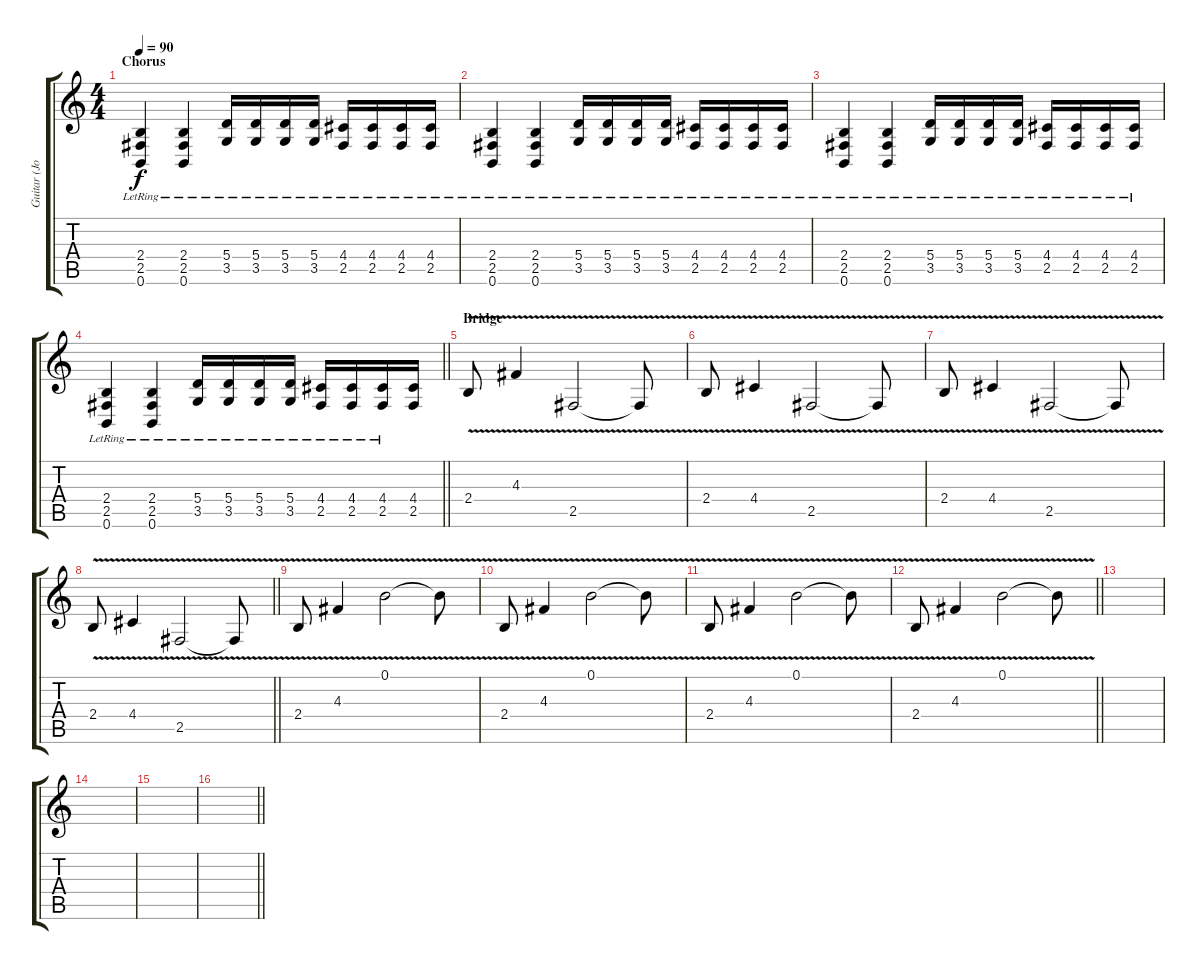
\track ("Guitar (Johnny Santos)" "Guitar (Jo") {instrument overdrivenguitar}
\staff {score tabs}
\tuning (B3 Gb3 D3 A2 E2 B1) {hide}
\ts (4 4)
\section ("" "Chorus")
\tempo 90
\clef g2
\ks c
(2.4{lr} 2.5{lr} 0.6{lr}).4{dy f} (2.4{lr} 2.5{lr} 0.6).4 (5.4 3.5{lr}).16 (5.4 3.5{lr}).16 (5.4 3.5{lr}).16 (5.4 3.5{lr}).16 (4.4{lr} 2.5{lr}).16 (4.4{lr} 2.5{lr}).16 (4.4{lr} 2.5{lr}).16 (4.4{lr} 2.5{lr}).16 |
(2.4{lr} 2.5{lr} 0.6{lr}).4 (2.4{lr} 2.5{lr} 0.6{lr}).4 (5.4 3.5{lr}).16 (5.4 3.5{lr}).16 (5.4 3.5{lr}).16 (5.4 3.5{lr}).16 (4.4{lr} 2.5{lr}).16 (4.4{lr} 2.5{lr}).16 (4.4{lr} 2.5{lr}).16 (4.4{lr} 2.5{lr}).16 |
(2.4{lr} 2.5{lr} 0.6{lr}).4 (2.4{lr} 2.5{lr} 0.6{lr}).4 (5.4 3.5{lr}).16 (5.4 3.5{lr}).16 (5.4 3.5{lr}).16 (5.4 3.5{lr}).16 (4.4{lr} 2.5{lr}).16 (4.4{lr} 2.5{lr}).16 (4.4{lr} 2.5{lr}).16 (4.4{lr} 2.5{lr}).16 |
\barLineRight lightlight
(2.4{lr} 2.5{lr} 0.6{lr}).4 (2.4{lr} 2.5{lr} 0.6{lr}).4 (5.4 3.5{lr}).16 (5.4 3.5{lr}).16 (5.4 3.5{lr}).16 (5.4 3.5{lr}).16 (4.4{lr} 2.5{lr}).16 (4.4{lr} 2.5{lr}).16 (4.4{lr} 2.5{lr}).16 (4.4 2.5).16 |
\section ("" "Bridge")
2.4{v}.8 4.3{v}.4 2.5{v}.2 2.5{t}.8 |
2.4{v}.8 4.4{v}.4 2.5{v}.2 2.5{t}.8 |
2.4{v}.8 4.4{v}.4 2.5{v}.2 2.5{t}.8 |
\barLineRight lightlight
2.4{v}.8 4.4{v}.4 2.5{v}.2 2.5{t}.8 |
2.4{v}.8 4.3{v}.4 0.1{v}.2 0.1{t}.8 |
2.4{v}.8 4.3{v}.4 0.1{v}.2 0.1{t}.8 |
2.4{v}.8 4.3{v}.4 0.1{v}.2 0.1{t}.8 |
\barLineRight lightlight
2.4{v}.8 4.3{v}.4 0.1{v}.2 0.1{t}.8 |
|
|
|
\barLineRight lightlight
